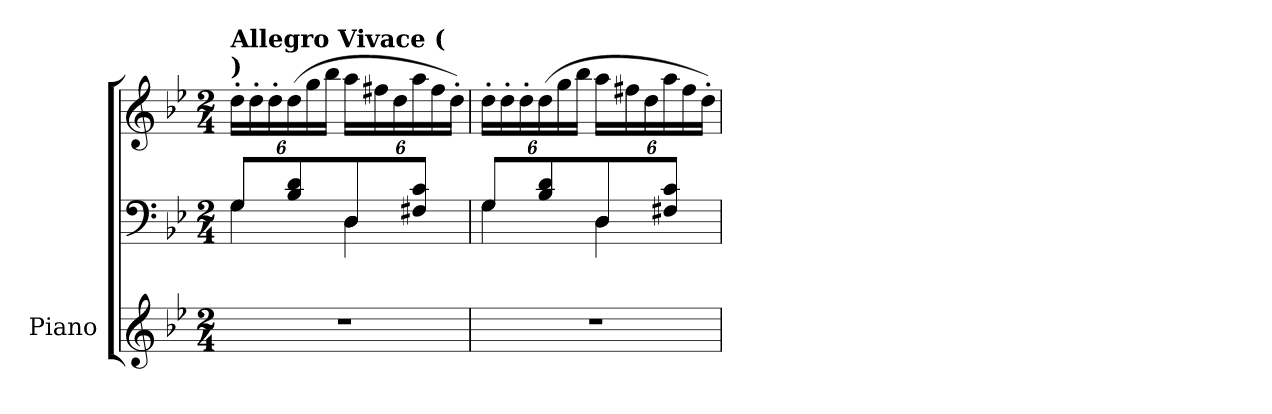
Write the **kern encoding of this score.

**kern	**kern	**kern	**dynam
*part1	*part1	*part1	*part1
*staff3	*staff2	*staff1	*staff1/2/3
*I"Piano	*	*	*
*I'Pno	*	*	*
!!LO:PB:g=z
*stria5	*	*	*
*clefG2	*clefF4	*clefG2	*
*k[b-e-]	*k[b-e-]	*k[b-e-]	*
*M2/4	*M2/4	*M2/4	*
*MM92	*MM92	*MM92	*
=1	=1	=1	=1
*	*^	*	*
*	*	*	*Xbrackettup	*
!	!	!	!LO:TX:a:B:t=Allegro Vivace (	!
!	!	!	!LO:TX:a:B:t=)	!
!	!	!	!	!LO:DY:b
!	!	!	!	!LO:DY:n=1:b
2r	8G</L	4G\	24dd'\LL	p other-dynamics
.	.	.	24dd'\	.
.	.	.	24dd'\	.
.	8B-/<< 8d/<<	.	(>24dd\	.
.	.	.	24gg\	.
.	.	.	24bb-\JJ	.
.	8D</	4D\	24aa\LL	.
.	.	.	24ff#X\	.
.	.	.	24dd\	.
.	8F#X/<< 8c/<<J	.	24aa\	.
.	.	.	24ff#\	.
.	.	.	24dd'\JJ)	.
=2	=2	=2	=2	=2
2r	8G/L	4G\	24dd'\LL	.
.	.	.	24dd'\	.
.	.	.	24dd'\	.
.	8B-/ 8d/	.	(>24dd\	.
.	.	.	24gg\	.
.	.	.	24bb-\JJ	.
.	8D/	4D\	24aa\LL	.
.	.	.	24ff#X\	.
.	.	.	24dd\	.
.	8F#X/ 8c/J	.	24aa\	.
.	.	.	24ff#\	.
.	.	.	24dd'\JJ)	.
*	*v	*v	*	*
=	=	=	=
*-	*-	*-	*-
